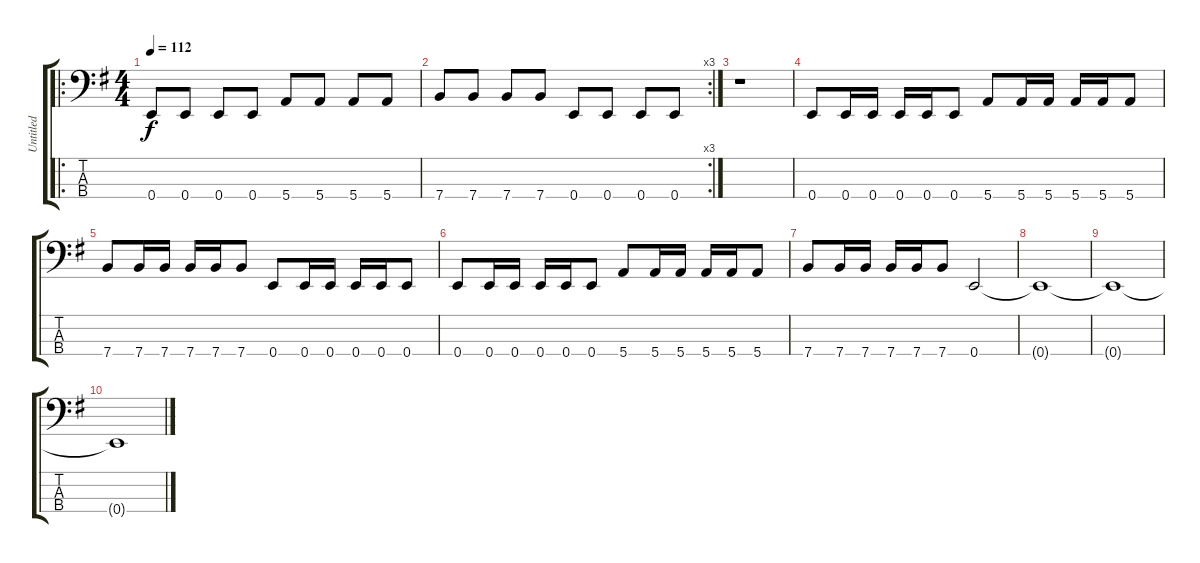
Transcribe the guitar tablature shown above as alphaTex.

\track ("Untitled" "Untitled") {instrument electricbassfinger}
\staff {score tabs}
\tuning (G2 D2 A1 E1) {hide}
\ro
\ts (4 4)
\tempo 112
\clef f4
\ks g
0.4.8{dy f} 0.4.8 0.4.8 0.4.8 5.4.8 5.4.8 5.4.8 5.4.8 |
\rc 3
7.4.8 7.4.8 7.4.8 7.4.8 0.4.8 0.4.8 0.4.8 0.4.8 |
r.1 |
0.4.8 0.4.16 0.4.16 0.4.16 0.4.16 0.4.8 5.4.8 5.4.16 5.4.16 5.4.16 5.4.16 5.4.8 |
7.4.8 7.4.16 7.4.16 7.4.16 7.4.16 7.4.8 0.4.8 0.4.16 0.4.16 0.4.16 0.4.16 0.4.8 |
0.4.8 0.4.16 0.4.16 0.4.16 0.4.16 0.4.8 5.4.8 5.4.16 5.4.16 5.4.16 5.4.16 5.4.8 |
7.4.8 7.4.16 7.4.16 7.4.16 7.4.16 7.4.8 0.4.2 |
0.4{t}.1 |
0.4{t}.1 |
0.4{t}.1
